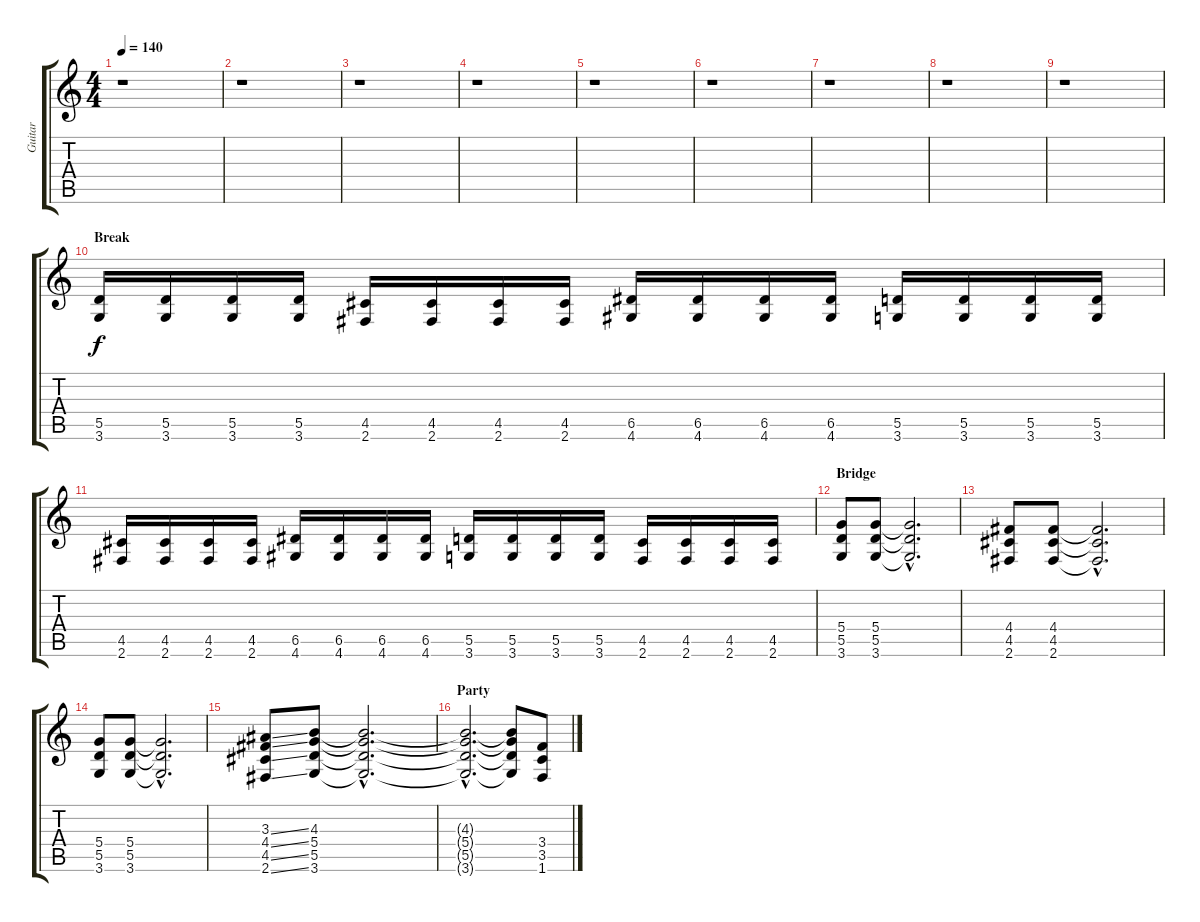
\track ("Guitar" "Guitar") {instrument distortionguitar}
\staff {score tabs}
\tuning (E4 B3 G3 D3 A2 E2) {hide}
\ts (4 4)
\tempo 140
\clef g2
\ks c
r.1{dy f} |
r.1 |
r.1 |
r.1 |
r.1 |
r.1 |
r.1 |
r.1 |
r.1 |
\section ("" "Break")
(5.5 3.6).16 (5.5 3.6).16 (5.5 3.6).16 (5.5 3.6).16 (4.5 2.6).16 (4.5 2.6).16 (4.5 2.6).16 (4.5 2.6).16 (6.5 4.6).16 (6.5 4.6).16 (6.5 4.6).16 (6.5 4.6).16 (5.5 3.6).16 (5.5 3.6).16 (5.5 3.6).16 (5.5 3.6).16 |
(4.5 2.6).16 (4.5 2.6).16 (4.5 2.6).16 (4.5 2.6).16 (6.5 4.6).16 (6.5 4.6).16 (6.5 4.6).16 (6.5 4.6).16 (5.5 3.6).16 (5.5 3.6).16 (5.5 3.6).16 (5.5 3.6).16 (4.5 2.6).16 (4.5 2.6).16 (4.5 2.6).16 (4.5 2.6).16 |
\section ("" "Bridge")
(5.4 5.5 3.6).8 (5.4 5.5 3.6).8 (5.4{hac t} 5.5{hac t} 3.6{hac t}).2{d} |
(4.4 4.5 2.6).8 (4.4 4.5 2.6).8 (4.4{hac t} 4.5{hac t} 2.6{hac t}).2{d} |
(5.4 5.5 3.6).8 (5.4 5.5 3.6).8 (5.4{hac t} 5.5{hac t} 3.6{hac t}).2{d} |
(3.3{ss} 4.4{ss} 4.5{ss} 2.6{ss}).8 (4.3 5.4 5.5 3.6).8 (4.3{hac t} 5.4{hac t} 5.5{hac t} 3.6{hac t}).2{d} |
\section ("" "Party")
(4.3{hac t} 5.4{hac t} 5.5{hac t} 3.6{hac t}).2{d} (4.3{t} 5.4{t} 5.5{t} 3.6{t}).8 (3.4 3.5 1.6).8
